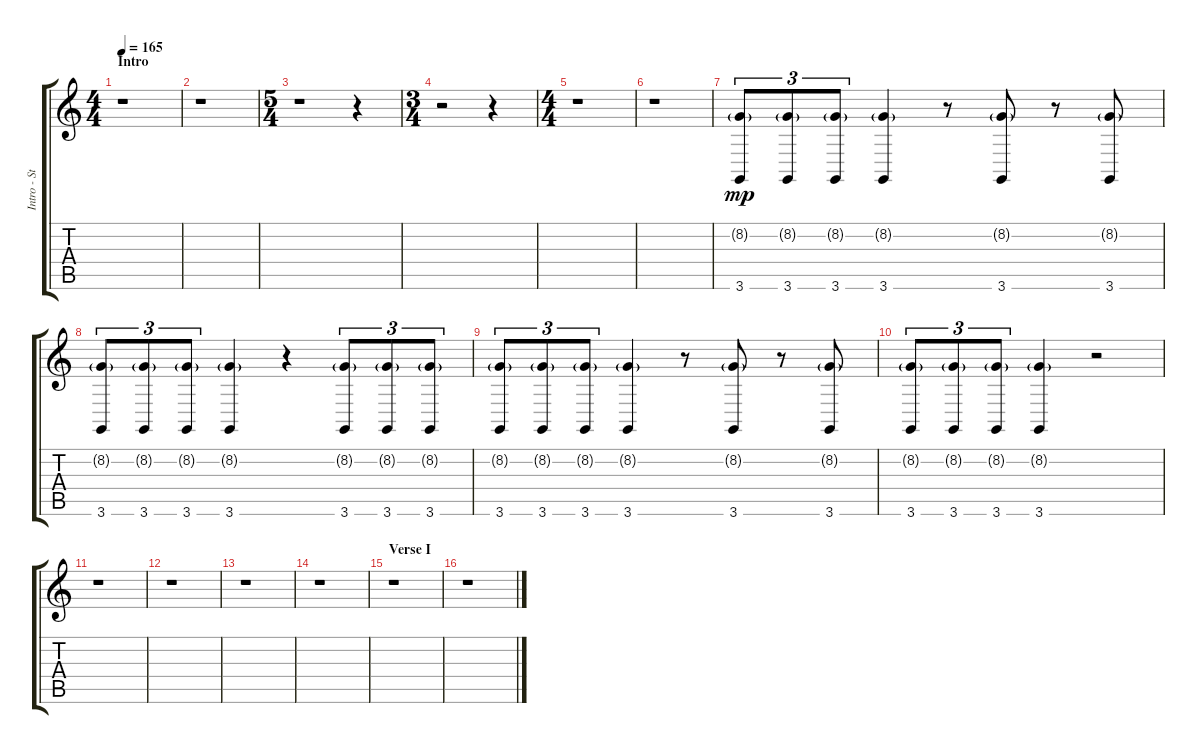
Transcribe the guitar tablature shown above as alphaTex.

\track ("Intro - Strings" "Intro - St") {instrument pizzicatostrings}
\staff {score tabs}
\tuning (E4 B3 G3 D3 A2 E2) {hide}
\ts (4 4)
\section ("" "Intro")
\tempo 165
\clef g2
\ks c
r.1{dy mp instrument pizzicatostrings} |
r.1 |
\ts (5 4)
r.1 r.4 |
\ts (3 4)
r.2 r.4 |
\ts (4 4)
r.1 |
r.1 |
(8.2{g} 3.6).8{tu (3 2)} (8.2{g} 3.6).8{tu (3 2)} (8.2{g} 3.6).8{tu (3 2)} (8.2{g} 3.6).4 r.8 (8.2{g} 3.6).8 r.8 (8.2{g} 3.6).8 |
(8.2{g} 3.6).8{tu (3 2)} (8.2{g} 3.6).8{tu (3 2)} (8.2{g} 3.6).8{tu (3 2)} (8.2{g} 3.6).4 r.4 (8.2{g} 3.6).8{tu (3 2)} (8.2{g} 3.6).8{tu (3 2)} (8.2{g} 3.6).8{tu (3 2)} |
(8.2{g} 3.6).8{tu (3 2)} (8.2{g} 3.6).8{tu (3 2)} (8.2{g} 3.6).8{tu (3 2)} (8.2{g} 3.6).4 r.8 (8.2{g} 3.6).8 r.8 (8.2{g} 3.6).8 |
(8.2{g} 3.6).8{tu (3 2)} (8.2{g} 3.6).8{tu (3 2)} (8.2{g} 3.6).8{tu (3 2)} (8.2{g} 3.6).4 r.2 |
r.1 |
r.1 |
r.1 |
r.1 |
\section ("" "Verse I")
r.1 |
r.1
